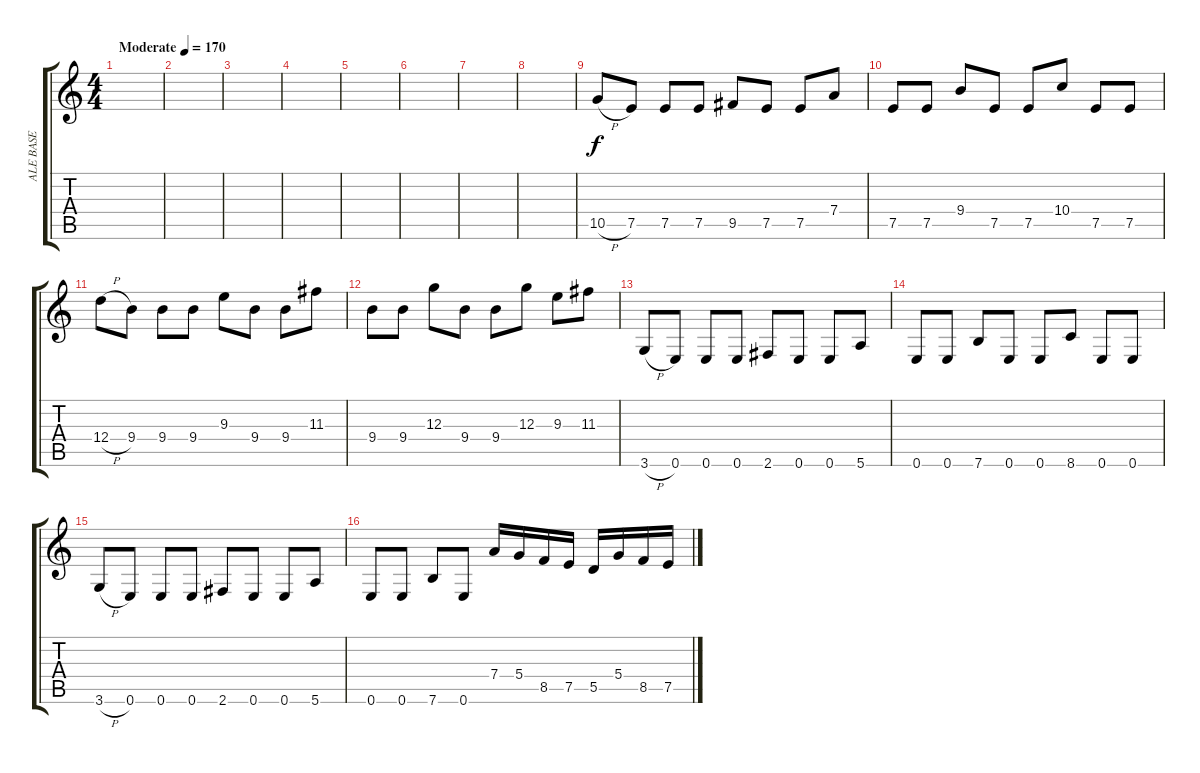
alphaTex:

\track ("ALE BASE" "ALE BASE") {instrument overdrivenguitar}
\staff {score tabs}
\tuning (E4 B3 G3 D3 A2 E2) {hide}
\ts (4 4)
\tempo (170 "Moderate")
\clef g2
\ks c
|
|
|
|
|
|
|
|
10.5{h}.8 7.5.8 7.5.8 7.5.8 9.5.8 7.5.8 7.5.8 7.4.8 |
7.5.8 7.5.8 9.4.8 7.5.8 7.5.8 10.4.8 7.5.8 7.5.8 |
12.4{h}.8 9.4.8 9.4.8 9.4.8 9.3.8 9.4.8 9.4.8 11.3.8 |
9.4.8 9.4.8 12.3.8 9.4.8 9.4.8 12.3.8 9.3.8 11.3.8 |
3.6{h}.8 0.6.8 0.6.8 0.6.8 2.6.8 0.6.8 0.6.8 5.6.8 |
0.6.8 0.6.8 7.6.8 0.6.8 0.6.8 8.6.8 0.6.8 0.6.8 |
3.6{h}.8 0.6.8 0.6.8 0.6.8 2.6.8 0.6.8 0.6.8 5.6.8 |
0.6.8 0.6.8 7.6.8 0.6.8 7.4.16 5.4.16 8.5.16 7.5.16 5.5.16 5.4.16 8.5.16 7.5.16
